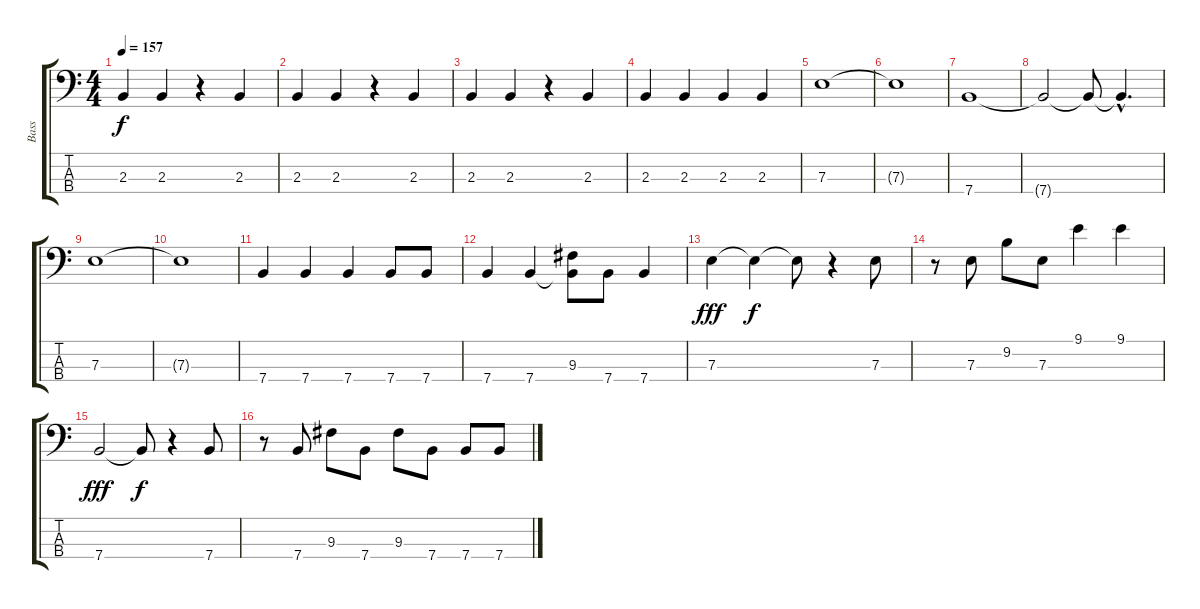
\track ("Bass" "Bass") {instrument electricbassfinger}
\staff {score tabs}
\tuning (G2 D2 A1 E1) {hide}
\ts (4 4)
\tempo 157
\clef f4
\ks c
2.3.4{dy f} 2.3.4 r.4 2.3.4 |
2.3.4 2.3.4 r.4 2.3.4 |
2.3.4 2.3.4 r.4 2.3.4 |
2.3.4 2.3.4 2.3.4 2.3.4 |
7.3.1{volume 11} |
7.3{t}.1 |
7.4.1 |
7.4{t}.2 7.4{t}.8 7.4{hac t}.4{d} |
7.3.1 |
7.3{t}.1 |
7.4.4 7.4.4 7.4.4 7.4.8 7.4.8 |
7.4.4 7.4.4 (9.3 7.4{t}).8 7.4.8 7.4.4 |
7.3.4{dy fff volume 13} 7.3{t}.4{dy f} 7.3{t}.8 r.4 7.3.8 |
r.8 7.3.8 9.2.8 7.3.8 9.1.4 9.1.4 |
7.4.2{dy fff} 7.4{t}.8{dy f} r.4 7.4.8 |
r.8 7.4.8 9.3.8 7.4.8 9.3.8 7.4.8 7.4.8 7.4.8
